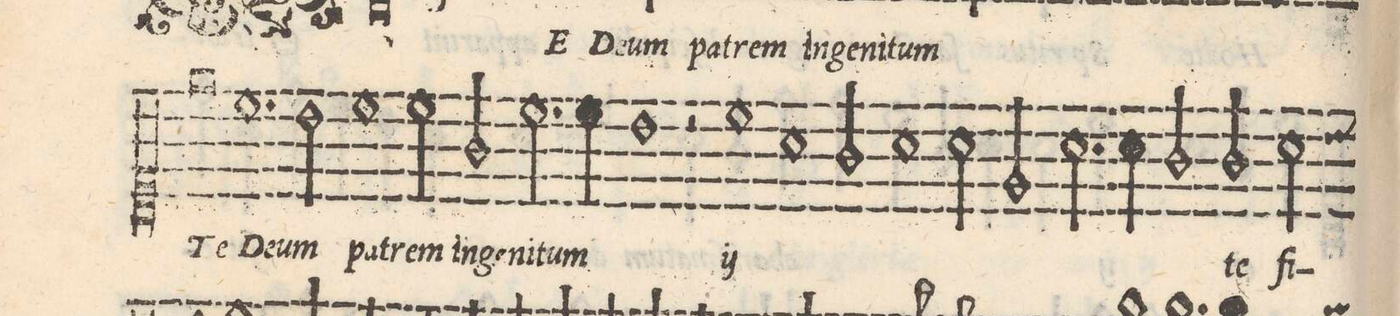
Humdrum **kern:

**kern	**text
*I"CANTVS	*
*clefC1	*
*k[]	*
*met(C|)	*
*M2/1	*
0ee	Te
=8-	=8-
1.cc	De-
2b\	-um
=9-	=9-
1cc	pa-
2cc\	-trem
2g/	in-
=10-	=10-
2.cc\	-ge-
4cc\	-ni-
1b	-tum
=11-	=11-
2r	.
*	*ij
1cc	Te
1a\	De-
=12-	=12-
2g/	-um
1a	pa-
=13-	=13-
2a\	-trem
2e/	in-
2.a\	-ge-
4a\	-ni-
=14-	=14-
2g/	-tum
*	*Xij
2g/	te
2a\	fi-
*custos:b	*
*-	*-
